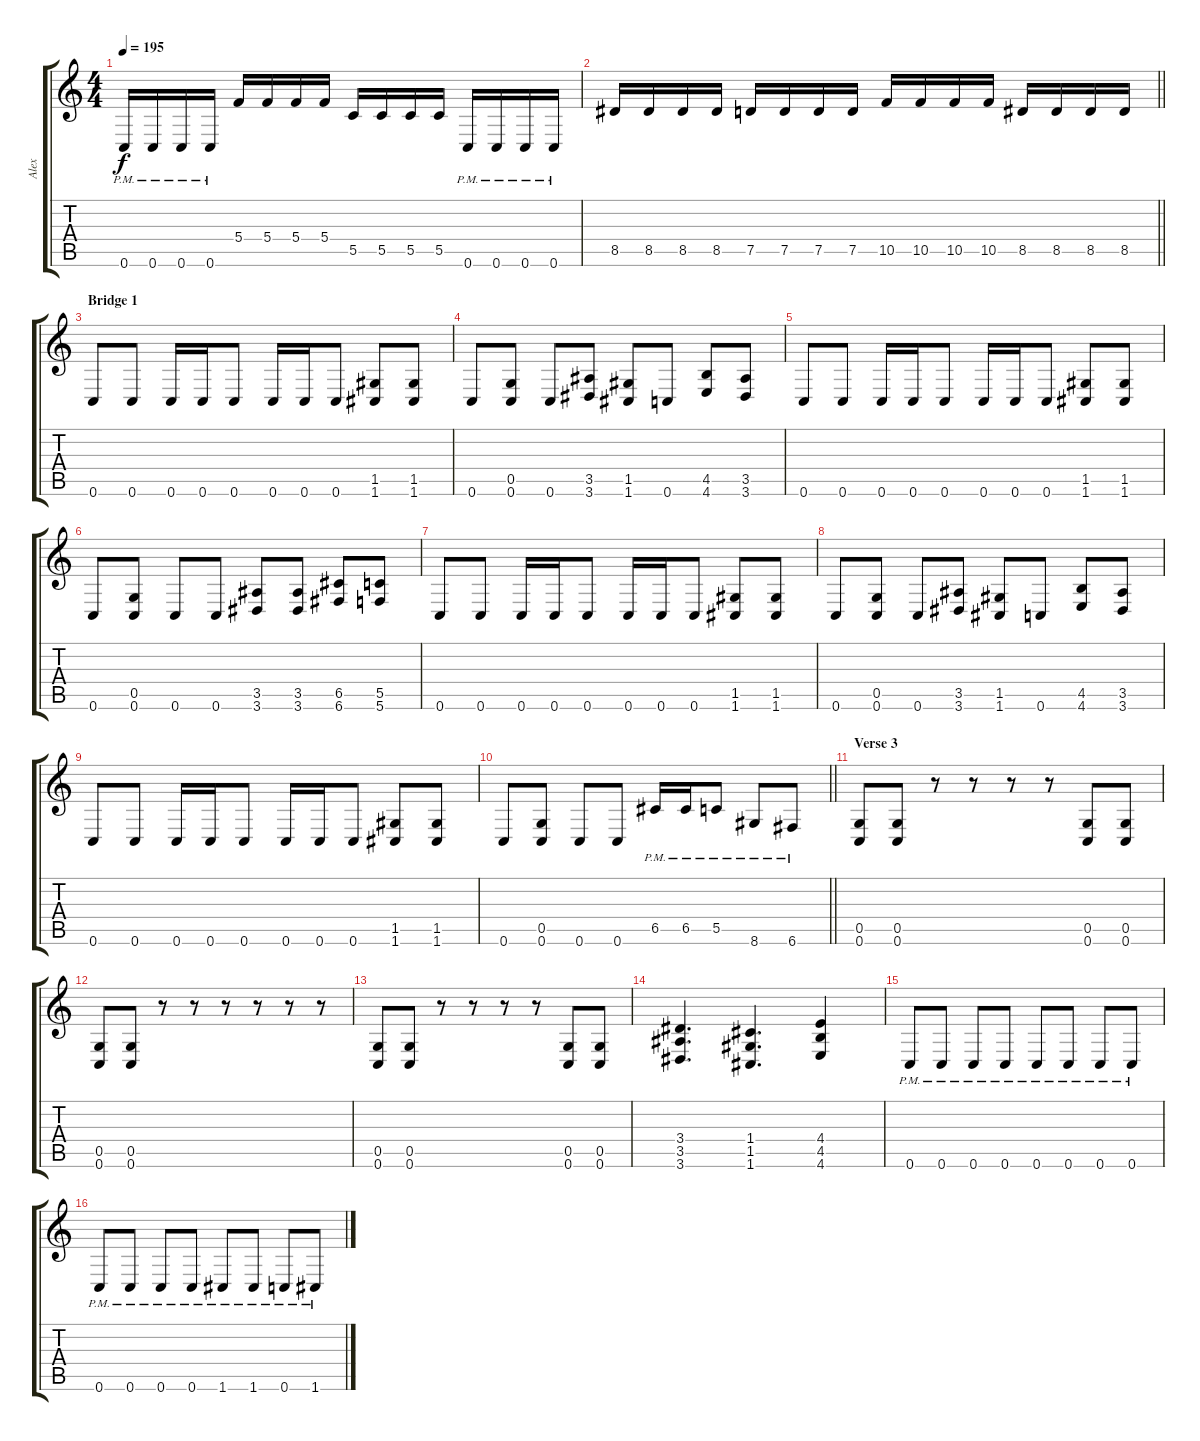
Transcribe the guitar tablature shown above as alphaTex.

\track ("Alex" "Alex") {instrument distortionguitar}
\staff {score tabs}
\tuning (D4 A3 F3 C3 G2 C2) {hide}
\ts (4 4)
\tempo 195
\clef g2
\ks c
0.6{pm}.16{dy f} 0.6{pm}.16 0.6{pm}.16 0.6{pm}.16 5.4.16 5.4.16 5.4.16 5.4.16 5.5.16 5.5.16 5.5.16 5.5.16 0.6{pm}.16 0.6{pm}.16 0.6{pm}.16 0.6{pm}.16 |
\barLineRight lightlight
8.5.16 8.5.16 8.5.16 8.5.16 7.5.16 7.5.16 7.5.16 7.5.16 10.5.16 10.5.16 10.5.16 10.5.16 8.5.16 8.5.16 8.5.16 8.5.16 |
\section ("" "Bridge 1")
0.6.8 0.6.8 0.6.16 0.6.16 0.6.8 0.6.16 0.6.16 0.6.8 (1.5 1.6).8 (1.5 1.6).8 |
0.6.8 (0.5 0.6).8 0.6.8 (3.5 3.6).8 (1.5 1.6).8 0.6.8 (4.5 4.6).8 (3.5 3.6).8 |
0.6.8 0.6.8 0.6.16 0.6.16 0.6.8 0.6.16 0.6.16 0.6.8 (1.5 1.6).8 (1.5 1.6).8 |
0.6.8 (0.5 0.6).8 0.6.8 0.6.8 (3.5 3.6).8 (3.5 3.6).8 (6.5 6.6).8 (5.5 5.6).8 |
0.6.8 0.6.8 0.6.16 0.6.16 0.6.8 0.6.16 0.6.16 0.6.8 (1.5 1.6).8 (1.5 1.6).8 |
0.6.8 (0.5 0.6).8 0.6.8 (3.5 3.6).8 (1.5 1.6).8 0.6.8 (4.5 4.6).8 (3.5 3.6).8 |
0.6.8 0.6.8 0.6.16 0.6.16 0.6.8 0.6.16 0.6.16 0.6.8 (1.5 1.6).8 (1.5 1.6).8 |
\barLineRight lightlight
0.6.8 (0.5 0.6).8 0.6.8 0.6.8 6.5{pm}.16 6.5{pm}.16 5.5{pm}.8 8.6{pm}.8 6.6{pm}.8 |
\section ("" "Verse 3")
(0.5 0.6).8 (0.5 0.6).8 r.8 r.8 r.8 r.8 (0.5 0.6).8 (0.5 0.6).8 |
(0.5 0.6).8 (0.5 0.6).8 r.8 r.8 r.8 r.8 r.8 r.8 |
(0.5 0.6).8 (0.5 0.6).8 r.8 r.8 r.8 r.8 (0.5 0.6).8 (0.5 0.6).8 |
(3.4 3.5 3.6).4{d} (1.4 1.5 1.6).4{d} (4.4 4.5 4.6).4 |
0.6{pm}.8 0.6{pm}.8 0.6{pm}.8 0.6{pm}.8 0.6{pm}.8 0.6{pm}.8 0.6{pm}.8 0.6{pm}.8 |
0.6{pm}.8 0.6{pm}.8 0.6{pm}.8 0.6{pm}.8 1.6{pm}.8 1.6{pm}.8 0.6{pm}.8 1.6{pm}.8
